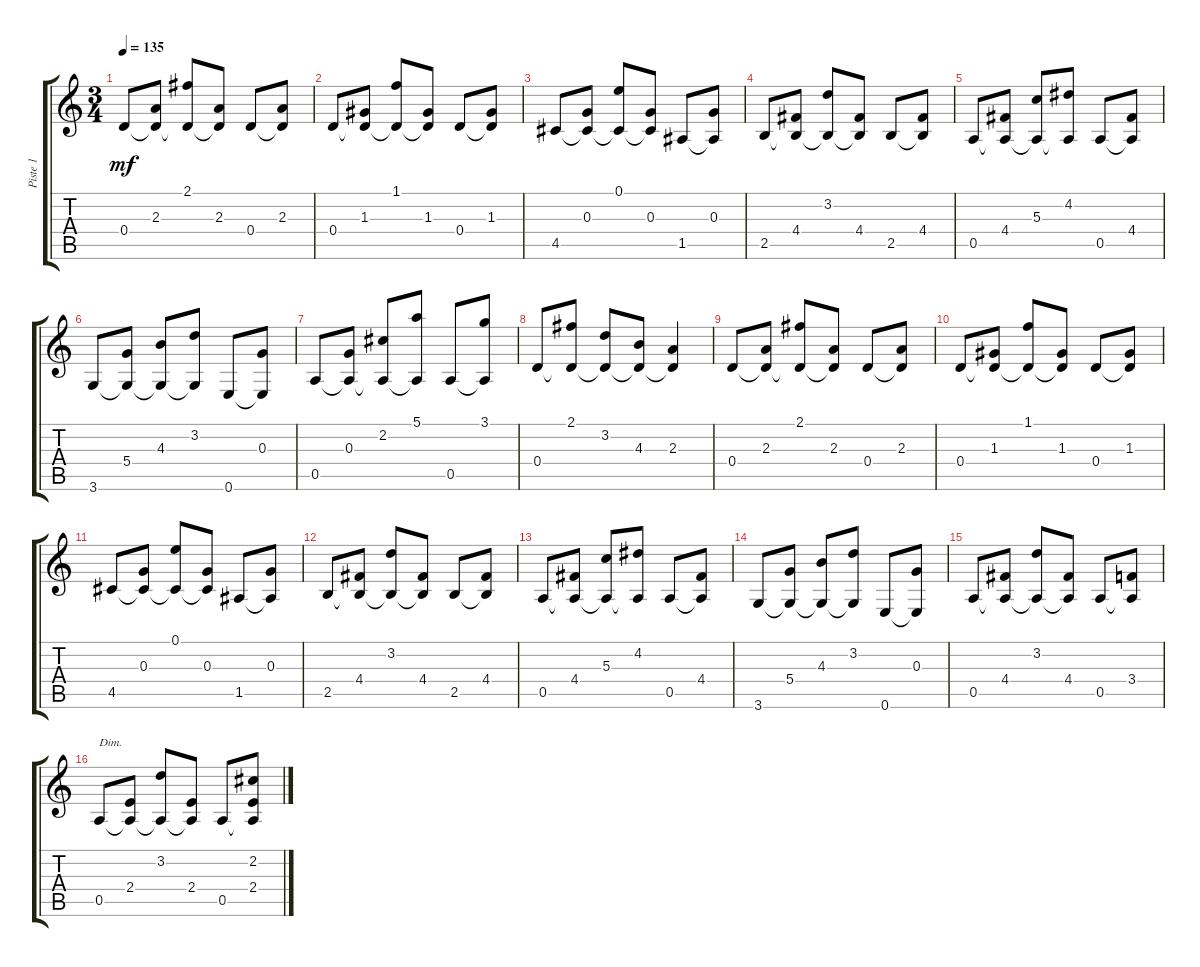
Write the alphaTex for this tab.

\track ("Piste 1" "Piste 1") {instrument acousticguitarnylon}
\staff {score tabs}
\tuning (E4 B3 G3 D3 A2 E2) {hide}
\ts (3 4)
\tempo 135
\clef g2
\ks c
0.4.8{dy mf instrument acousticguitarnylon} (2.3 0.4{t}).8 (2.1 0.4{t}).8 (2.3 0.4{t}).8 0.4.8 (2.3 0.4{t}).8 |
0.4.8 (1.3 0.4{t}).8 (1.1 0.4{t}).8 (1.3 0.4{t}).8 0.4.8 (1.3 0.4{t}).8 |
4.5.8 (0.3 4.5{t}).8 (0.1 4.5{t}).8 (0.3 4.5{t}).8 1.5.8 (0.3 1.5{t}).8 |
2.5.8 (4.4 2.5{t}).8 (3.2 2.5{t}).8 (4.4 2.5{t}).8 2.5.8 (4.4 2.5{t}).8 |
0.5.8 (4.4 0.5{t}).8 (5.3 0.5{t}).8 (4.2 0.5{t}).8 0.5.8 (4.4 0.5{t}).8 |
3.6.8 (5.4 3.6{t}).8 (4.3 3.6{t}).8 (3.2 3.6{t}).8 0.6.8 (0.3 0.6{t}).8 |
0.5.8 (0.3 0.5{t}).8 (2.2 0.5{t}).8 (5.1 0.5{t}).8 0.5.8 (3.1 0.5{t}).8 |
0.4.8 (2.1 0.4{t}).8 (3.2 0.4{t}).8 (4.3 0.4{t}).8 (2.3 0.4{t}).4 |
0.4.8 (2.3 0.4{t}).8 (2.1 0.4{t}).8 (2.3 0.4{t}).8 0.4.8 (2.3 0.4{t}).8 |
0.4.8 (1.3 0.4{t}).8 (1.1 0.4{t}).8 (1.3 0.4{t}).8 0.4.8 (1.3 0.4{t}).8 |
4.5.8 (0.3 4.5{t}).8 (0.1 4.5{t}).8 (0.3 4.5{t}).8 1.5.8 (0.3 1.5{t}).8 |
2.5.8 (4.4 2.5{t}).8 (3.2 2.5{t}).8 (4.4 2.5{t}).8 2.5.8 (4.4 2.5{t}).8 |
0.5.8 (4.4 0.5{t}).8 (5.3 0.5{t}).8 (4.2 0.5{t}).8 0.5.8 (4.4 0.5{t}).8 |
3.6.8 (5.4 3.6{t}).8 (4.3 3.6{t}).8 (3.2 3.6{t}).8 0.6.8 (0.3 0.6{t}).8 |
0.5.8 (4.4 0.5{t}).8 (3.2 0.5{t}).8 (4.4 0.5{t}).8 0.5.8 (3.4 0.5{t}).8 |
0.5.8{txt "Dim."} (2.4 0.5{t}).8 (3.2 0.5{t}).8 (2.4 0.5{t}).8 0.5.8 (2.2 2.4 0.5{t}).8
